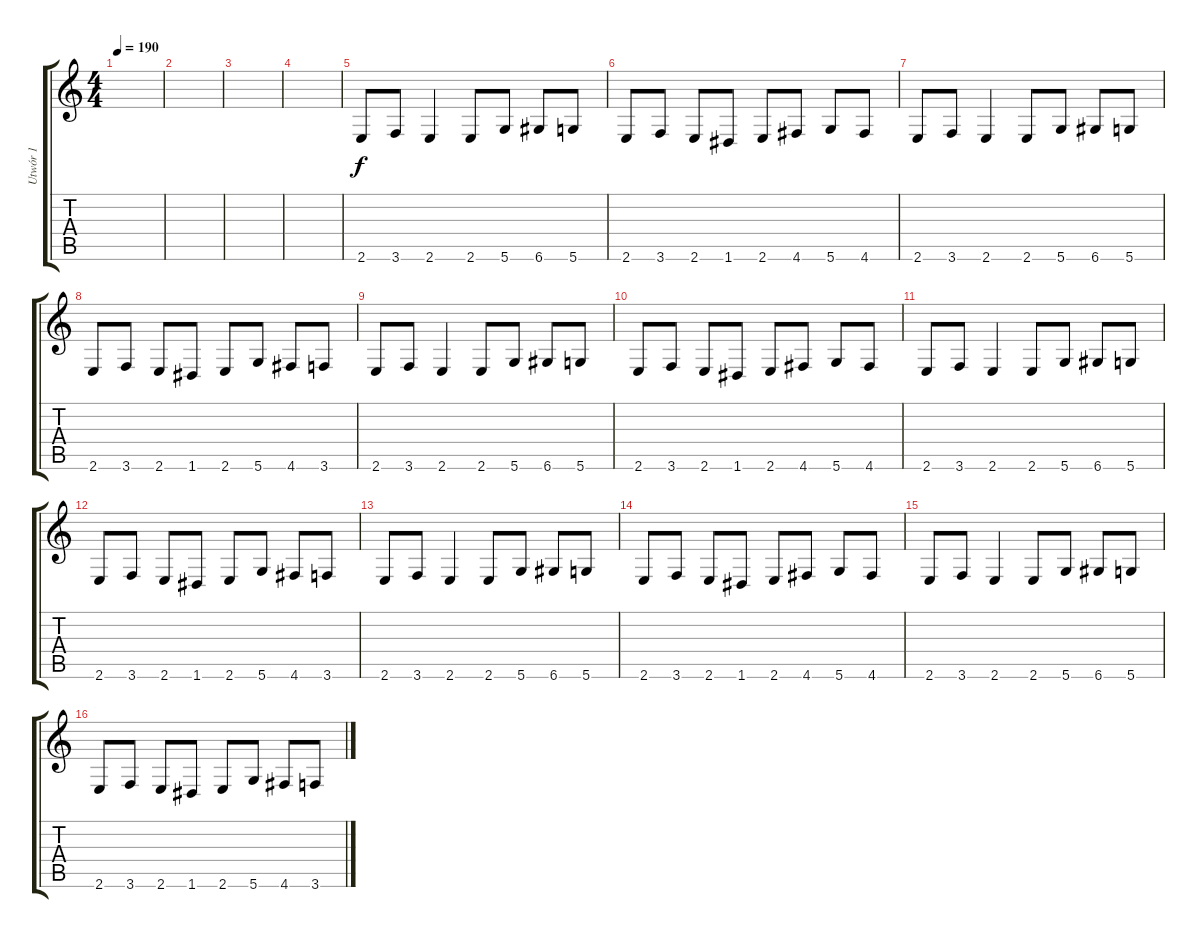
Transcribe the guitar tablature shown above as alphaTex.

\track ("Utwór 1" "Utwór 1") {instrument distortionguitar}
\staff {score tabs}
\tuning (D4 A3 F3 C3 G2 D2) {hide}
\ts (4 4)
\tempo 190
\clef g2
\ks c
|
|
|
|
2.6.8 3.6.8 2.6.4 2.6.8 5.6.8 6.6.8 5.6.8 |
2.6.8 3.6.8 2.6.8 1.6.8 2.6.8 4.6.8 5.6.8 4.6.8 |
2.6.8 3.6.8 2.6.4 2.6.8 5.6.8 6.6.8 5.6.8 |
2.6.8 3.6.8 2.6.8 1.6.8 2.6.8 5.6.8 4.6.8 3.6.8 |
2.6.8 3.6.8 2.6.4 2.6.8 5.6.8 6.6.8 5.6.8 |
2.6.8 3.6.8 2.6.8 1.6.8 2.6.8 4.6.8 5.6.8 4.6.8 |
2.6.8 3.6.8 2.6.4 2.6.8 5.6.8 6.6.8 5.6.8 |
2.6.8 3.6.8 2.6.8 1.6.8 2.6.8 5.6.8 4.6.8 3.6.8 |
2.6.8 3.6.8 2.6.4 2.6.8 5.6.8 6.6.8 5.6.8 |
2.6.8 3.6.8 2.6.8 1.6.8 2.6.8 4.6.8 5.6.8 4.6.8 |
2.6.8 3.6.8 2.6.4 2.6.8 5.6.8 6.6.8 5.6.8 |
2.6.8 3.6.8 2.6.8 1.6.8 2.6.8 5.6.8 4.6.8 3.6.8
